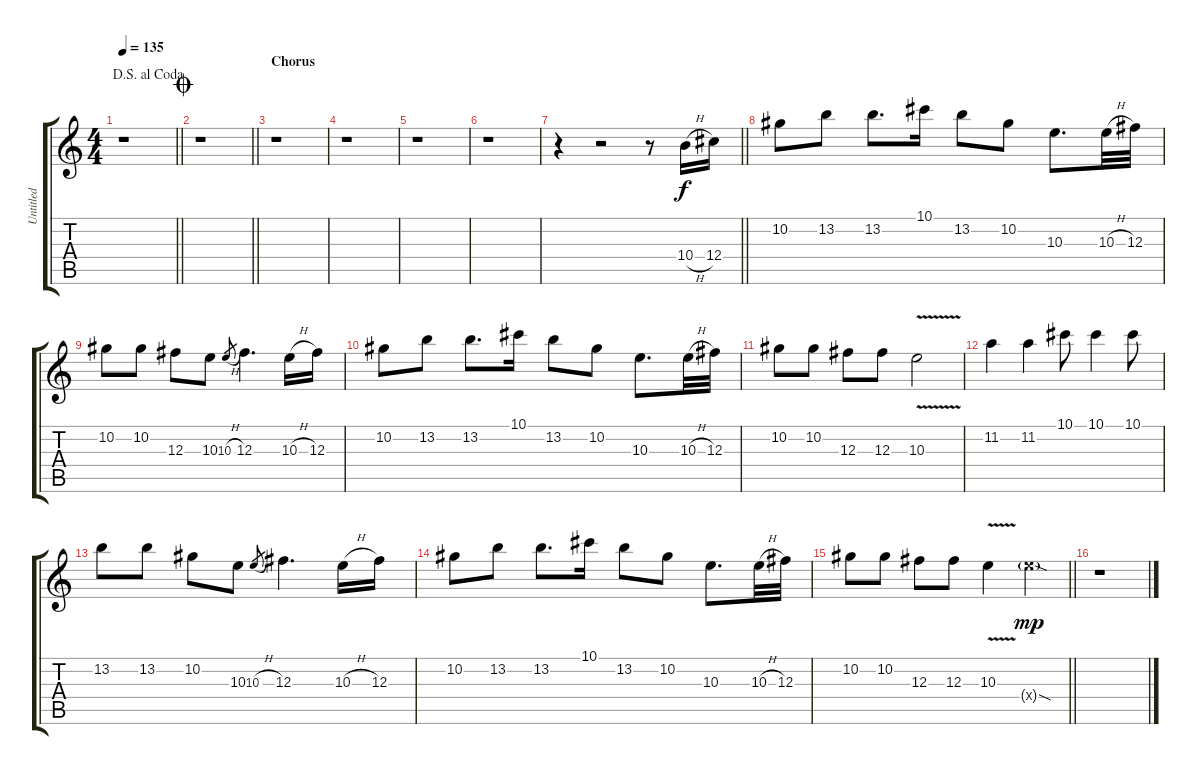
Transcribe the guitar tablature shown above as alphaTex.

\track ("Untitled" "Untitled") {instrument overdrivenguitar}
\staff {score tabs}
\tuning (Eb4 Bb3 Gb3 Db3 Ab2 Db2) {hide}
\ts (4 4)
\jump dalsegnoalcoda
\tempo 135
\clef g2
\barLineRight lightlight
\ks c
r.1{dy f} |
\jump coda
\barLineRight lightlight
r.1 |
\section ("" "Chorus")
r.1 |
r.1 |
r.1 |
r.1 |
\barLineRight lightlight
r.4 r.2 r.8 10.4{h}.16 12.4.16 |
10.2.8 13.2.8 13.2.8{d} 10.1.16 13.2.8 10.2.8 10.3.8{d} 10.3{h}.32 12.3.32 |
10.2.8 10.2.8 12.3.8 10.3.8 10.3{h}.8{gr} 12.3.4{d} 10.3{h}.16 12.3.16 |
10.2.8 13.2.8 13.2.8{d} 10.1.16 13.2.8 10.2.8 10.3.8{d} 10.3{h}.32 12.3.32 |
10.2.8 10.2.8 12.3.8 12.3.8 10.3{v}.2 |
11.2.4 11.2.4 10.1.8 10.1.4 10.1.8 |
13.2.8 13.2.8 10.2.8 10.3.8 10.3{h}.8{gr} 12.3.4{d} 10.3{h}.16 12.3.16 |
10.2.8 13.2.8 13.2.8{d} 10.1.16 13.2.8 10.2.8 10.3.8{d} 10.3{h}.32 12.3.32 |
\barLineRight lightlight
10.2.8 10.2.8 12.3.8 12.3.8 10.3{v}.4 15.4{sod g x}.4{dy mp} |
r.1
